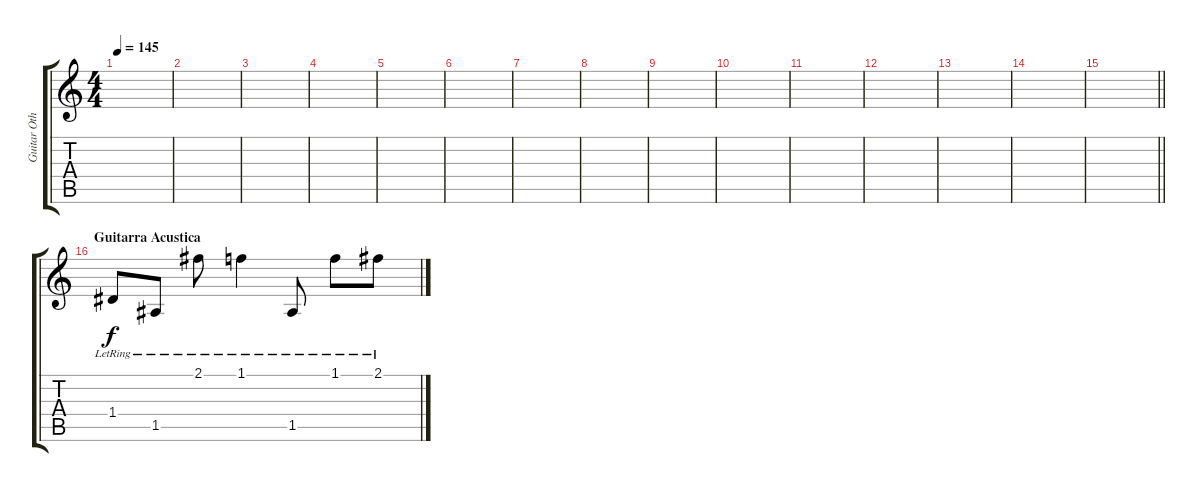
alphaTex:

\track ("Guitar Others" "Guitar Oth") {instrument distortionguitar}
\staff {score tabs}
\tuning (E4 B3 G3 D3 A2 E2) {hide}
\ts (4 4)
\tempo 145
\clef g2
\ks c
|
|
|
|
|
|
|
|
|
|
|
|
|
|
\barLineRight lightlight
|
\section ("" "Guitarra Acustica")
1.4{lr}.8{instrument acousticguitarnylon} 1.5{lr}.8 2.1{lr}.8 1.1{lr}.4 1.5{lr}.8 1.1{lr}.8 2.1{lr}.8
